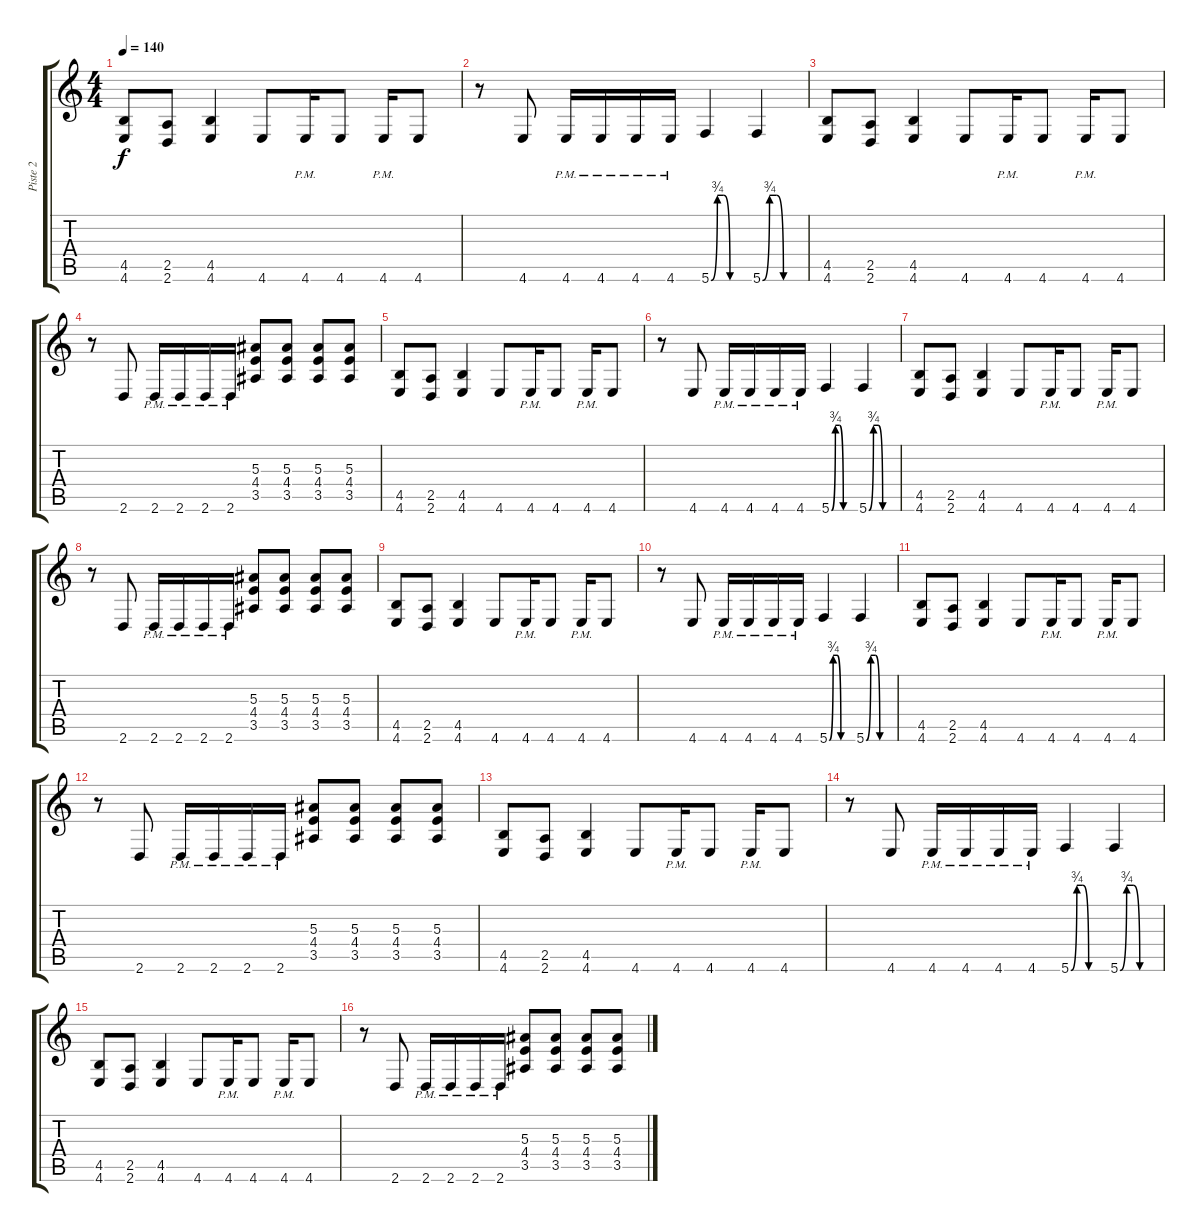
\track ("Piste 2" "Piste 2") {instrument distortionguitar}
\staff {score tabs}
\tuning (D4 A3 F3 C3 G2 C2) {hide}
\ts (4 4)
\tempo 140
\clef g2
\ks c
(4.5 4.6).8{dy f} (2.5 2.6).8 (4.5 4.6).4 4.6.8 4.6{pm}.16 4.6.8 4.6{pm}.16 4.6.8 |
r.8 4.6.8 4.6{pm}.16 4.6{pm}.16 4.6{pm}.16 4.6{pm}.16 5.6{be (custom 0 0 10 3 20 3 30 0 60 0)}.4 5.6{be (custom 0 0 10 3 20 3 30 0 60 0)}.4 |
(4.5 4.6).8 (2.5 2.6).8 (4.5 4.6).4 4.6.8 4.6{pm}.16 4.6.8 4.6{pm}.16 4.6.8 |
r.8 2.6.8 2.6{pm}.16 2.6{pm}.16 2.6{pm}.16 2.6{pm}.16 (5.3 4.4 3.5).8 (5.3 4.4 3.5).8 (5.3 4.4 3.5).8 (5.3 4.4 3.5).8 |
(4.5 4.6).8 (2.5 2.6).8 (4.5 4.6).4 4.6.8 4.6{pm}.16 4.6.8 4.6{pm}.16 4.6.8 |
r.8 4.6.8 4.6{pm}.16 4.6{pm}.16 4.6{pm}.16 4.6{pm}.16 5.6{be (custom 0 0 10 3 20 3 30 0 60 0)}.4 5.6{be (custom 0 0 10 3 20 3 30 0 60 0)}.4 |
(4.5 4.6).8 (2.5 2.6).8 (4.5 4.6).4 4.6.8 4.6{pm}.16 4.6.8 4.6{pm}.16 4.6.8 |
r.8 2.6.8 2.6{pm}.16 2.6{pm}.16 2.6{pm}.16 2.6{pm}.16 (5.3 4.4 3.5).8 (5.3 4.4 3.5).8 (5.3 4.4 3.5).8 (5.3 4.4 3.5).8 |
(4.5 4.6).8 (2.5 2.6).8 (4.5 4.6).4 4.6.8 4.6{pm}.16 4.6.8 4.6{pm}.16 4.6.8 |
r.8 4.6.8 4.6{pm}.16 4.6{pm}.16 4.6{pm}.16 4.6{pm}.16 5.6{be (custom 0 0 10 3 20 3 30 0 60 0)}.4 5.6{be (custom 0 0 10 3 20 3 30 0 60 0)}.4 |
(4.5 4.6).8 (2.5 2.6).8 (4.5 4.6).4 4.6.8 4.6{pm}.16 4.6.8 4.6{pm}.16 4.6.8 |
r.8 2.6.8 2.6{pm}.16 2.6{pm}.16 2.6{pm}.16 2.6{pm}.16 (5.3 4.4 3.5).8 (5.3 4.4 3.5).8 (5.3 4.4 3.5).8 (5.3 4.4 3.5).8 |
(4.5 4.6).8 (2.5 2.6).8 (4.5 4.6).4 4.6.8 4.6{pm}.16 4.6.8 4.6{pm}.16 4.6.8 |
r.8 4.6.8 4.6{pm}.16 4.6{pm}.16 4.6{pm}.16 4.6{pm}.16 5.6{be (custom 0 0 10 3 20 3 30 0 60 0)}.4 5.6{be (custom 0 0 10 3 20 3 30 0 60 0)}.4 |
(4.5 4.6).8 (2.5 2.6).8 (4.5 4.6).4 4.6.8 4.6{pm}.16 4.6.8 4.6{pm}.16 4.6.8 |
r.8 2.6.8 2.6{pm}.16 2.6{pm}.16 2.6{pm}.16 2.6{pm}.16 (5.3 4.4 3.5).8 (5.3 4.4 3.5).8 (5.3 4.4 3.5).8 (5.3 4.4 3.5).8
